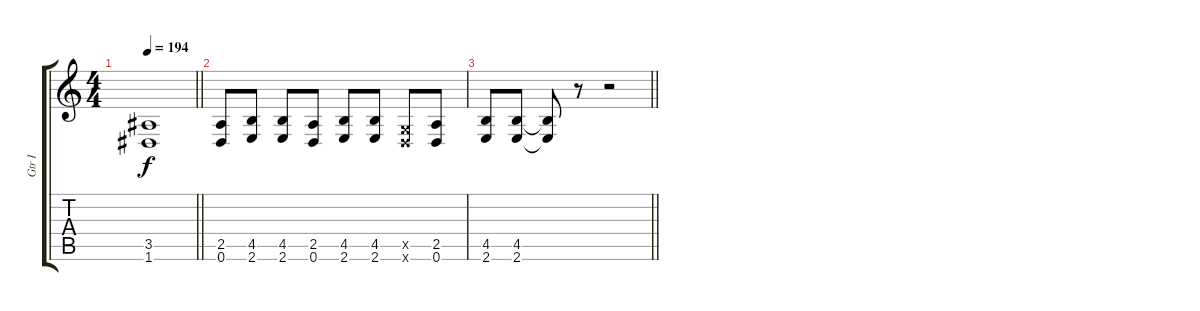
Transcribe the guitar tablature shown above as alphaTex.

\track ("Gtr I" "Gtr I") {instrument distortionguitar}
\staff {score tabs}
\tuning (D4 A3 F3 C3 G2 D2) {hide}
\ts (4 4)
\tempo 194
\clef g2
\barLineRight lightlight
\ks c
(3.5 1.6).1{dy f} |
(2.5 0.6).8 (4.5 2.6).8 (4.5 2.6).8 (2.5 0.6).8 (4.5 2.6).8 (4.5 2.6).8 (0.5{x} 0.6{x}).8 (2.5 0.6).8 |
\barLineRight lightlight
(4.5 2.6).8 (4.5 2.6).8 (4.5{t} 2.6{t}).8 r.8 r.2
